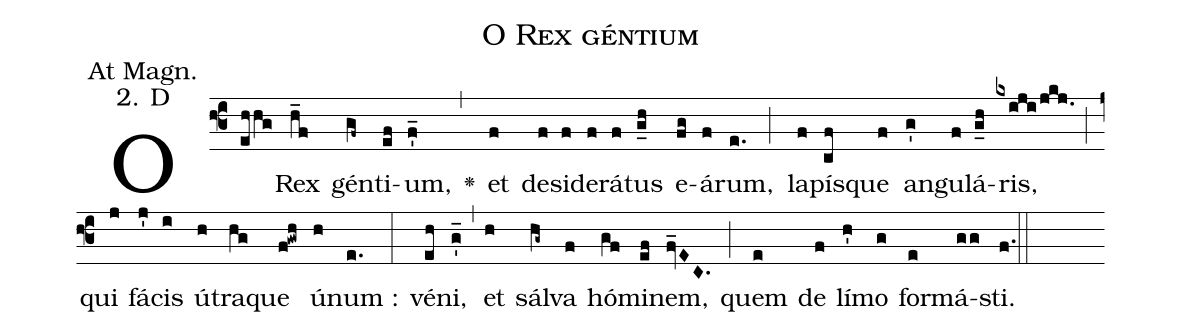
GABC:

name: O Rex géntium;
office-part: Magnificat Antiphon;
mode: 2D;
annotation: At Magn.;
annotation: 2. D;
def-m1:}{\greseteolcustos{manual}{;
def-m2:\ifx\breakbeforeEuouae\undefined\else;
def-m3:\fi}	\ifx\noeuouae\undefined\def\noeuouae{F}\fi	\if\noeuouae F{;
def-m4:}\fi;
%%
% The syntax in this part is called gabc. Please refer to http://home.gna.org/gregorio/gabc/#basis

(f3)O(eh/hg) Rex(h_f) gén(gf~)ti(ef)um,(f'_) <v>\greheightstar</v>(,)
et(f) de(f)si(f)de(f)rá(f)tus(g_h) e(fg)á(f)rum,(e.) (;)
la(f)pís(cf)que(f) an(g')gu(f)lá(g_h)ris,(kxiji/jkj.) (;)
qui(j) fá(j')cis(i) ú(h)tra(hg)que(f!gwh) ú(h)num :(e.) (:)
vé(eh)ni,(g'_) (,) et(h) sál(hg~)va(f) hó(gf)mi(ef)nem,(fv_EC.) (;)
quem(e) de(f) lí(h')mo(g) for(e)má(gg[em1])sti.(f.) (::[em2]z[em3])

E(h) u(h) o(h) u(g) a(e) e.(f.) (::[em4])
